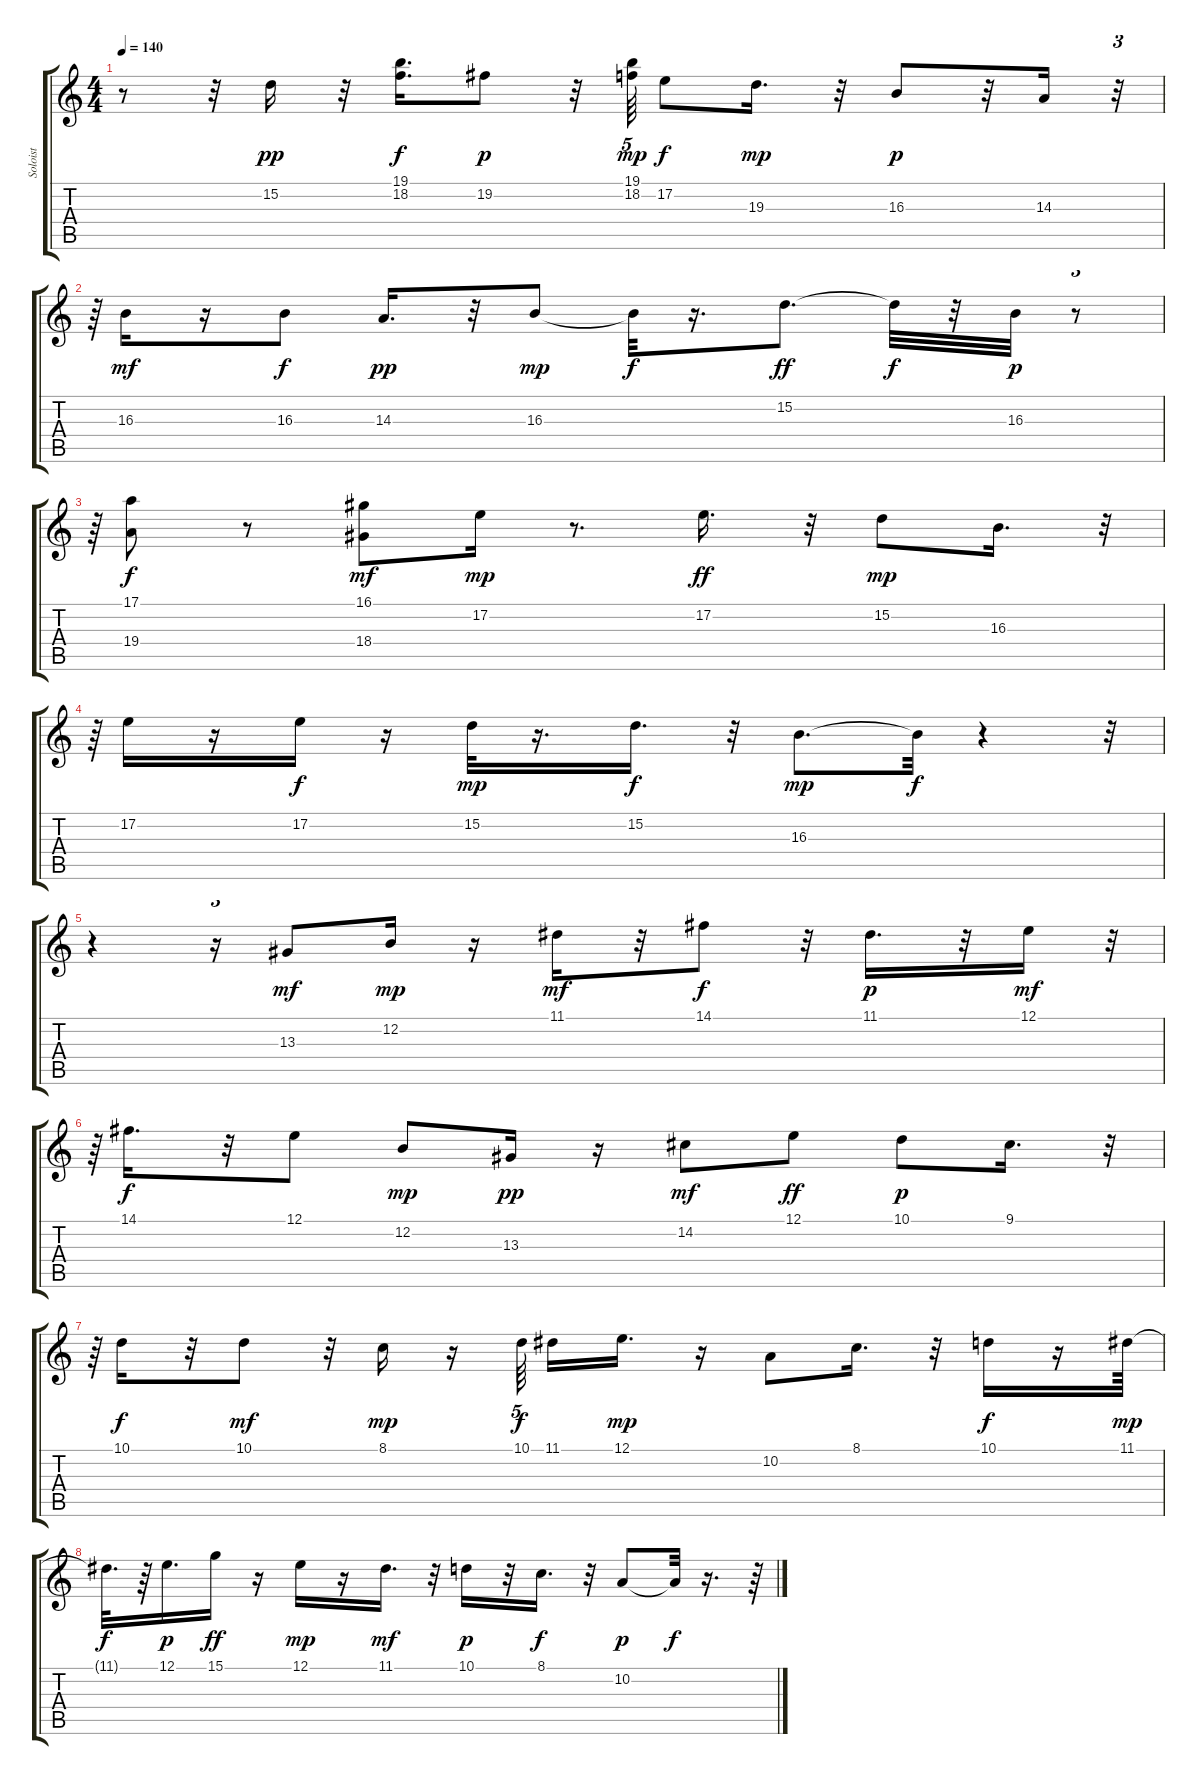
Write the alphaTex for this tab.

\track ("Soloist" "Soloist") {instrument acousticgrandpiano}
\staff {score tabs}
\tuning (E4 B3 G3 D3 A2 E2) {hide}
\ts (4 4)
\tempo 140
\clef g2
\ks c
r.8{dy f} r.32 15.2.16{dy pp} r.32 (19.1 18.2).16{d dy f} 19.2.8{dy p} r.32 (19.1 18.2).64{tu (5 4) dy mp} 17.2.8{dy f} 19.3.16{d dy mp} r.32 16.3.8{dy p} r.32 14.3.16 r.32{tu (3 2)} |
r.64{tu (3 2)} 16.3.16{dy mf} r.16 16.3.8{dy f} 14.3.16{d dy pp} r.32 16.3.8{dy mp} 16.3{t}.32{dy f} r.16{d} 15.2.8{d dy ff} 15.2{t}.32{dy f} r.32 16.3.32{dy p} r.8{tu (3 2)} |
r.64{tu (3 2)} (17.1 19.4).8{dy f} r.8 (16.1 18.4).8{dy mf} 17.2.16{dy mp} r.8{d} 17.2.16{d dy ff} r.32 15.2.8{dy mp} 16.3.16{d} r.32{tu (3 2)} |
r.64{tu (3 2)} 17.2.16 r.16 17.2.16{dy f} r.16 15.2.32{dy mp} r.16{d} 15.2.16{d dy f} r.32 16.3.8{d dy mp} 16.3{t}.32{dy f} r.4 r.32{tu (3 2)} |
r.4 r.16{tu (3 2)} 13.3.8{dy mf} 12.2.16{dy mp} r.16 11.1.16{dy mf} r.32 14.1.8{dy f} r.32 11.1.16{d dy p} r.32 12.1.16{dy mf} r.32{tu (3 2)} |
r.64{tu (3 2)} 14.1.16{d dy f} r.32 12.1.8 12.2.8{dy mp} 13.3.16{dy pp} r.16 14.2.8{dy mf} 12.1.8{dy ff} 10.1.8{dy p} 9.1.16{d} r.32{tu (3 2)} |
r.64{tu (3 2)} 10.1.16{dy f} r.32 10.1.8{dy mf} r.32 8.1.16{dy mp} r.16 10.1.64{tu (5 4) dy f beam splitsecondary} 11.1.16 12.1.16{d dy mp} r.16 10.2.8 8.1.16{d} r.32 10.1.16{dy f} r.16 11.1.64{dy mp} |
11.1{t}.32{d dy f} r.64 12.1.16{d dy p} 15.1.16{dy ff} r.16 12.1.16{dy mp} r.16 11.1.16{d dy mf} r.32 10.1.16{dy p} r.32 8.1.16{d dy f} r.32 10.2.8{dy p} 10.2{t}.32{dy f} r.16{d} r.64
